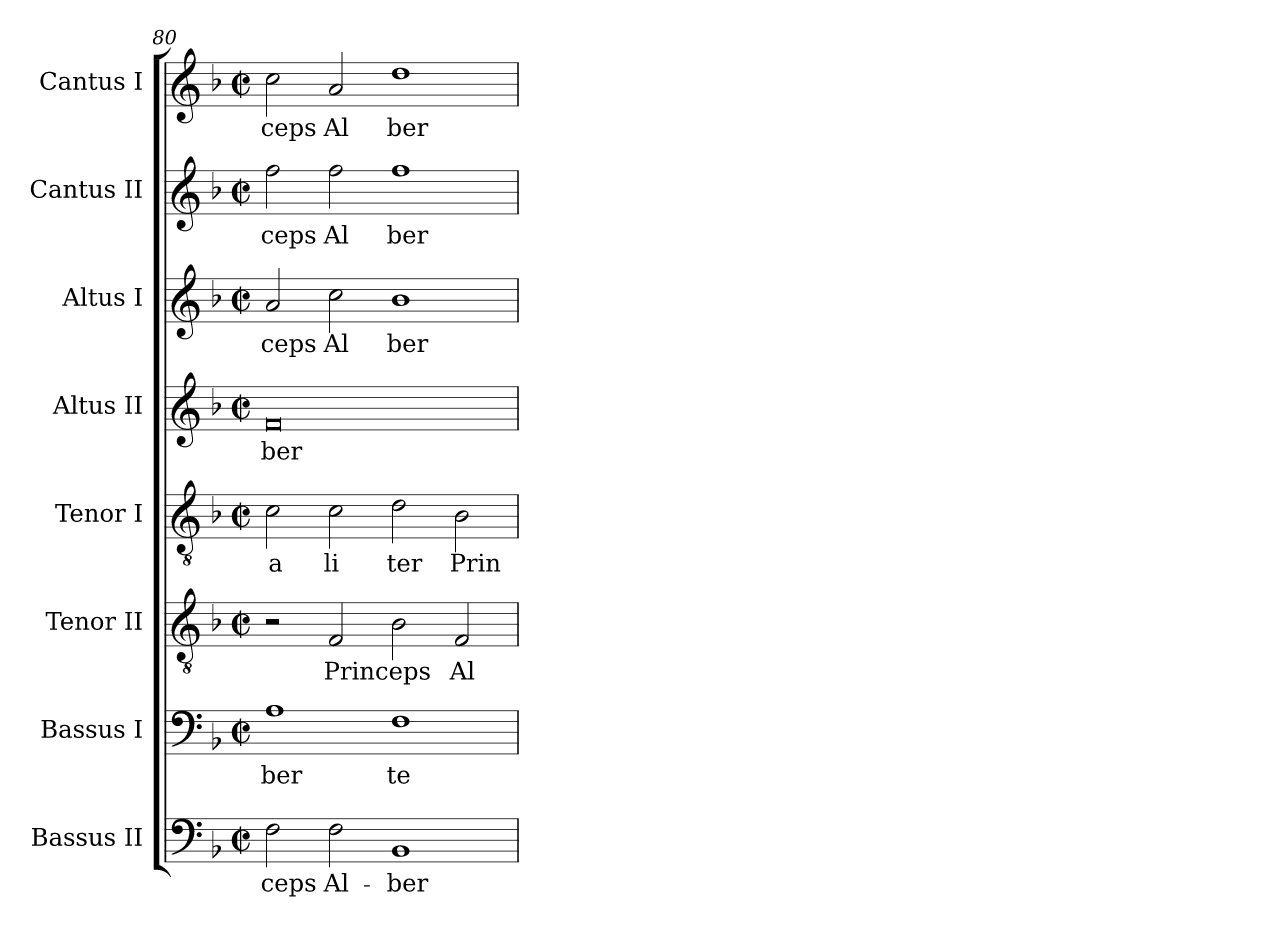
**kern	**text	**kern	**text	**kern	**text	**kern	**text	**kern	**text	**kern	**text	**kern	**text	**kern	**text
*part8	*part8	*part7	*part7	*part6	*part6	*part5	*part5	*part4	*part4	*part3	*part3	*part2	*part2	*part1	*part1
*staff8	*staff8	*staff7	*staff7	*staff6	*staff6	*staff5	*staff5	*staff4	*staff4	*staff3	*staff3	*staff2	*staff2	*staff1	*staff1
*I"Bassus II	*	*I"Bassus I	*	*I"Tenor II	*	*I"Tenor I	*	*I"Altus II	*	*I"Altus I	*	*I"Cantus II	*	*I"Cantus I	*
*I'B II	*	*I'B I	*	*I'T II	*	*I'T I	*	*I'A II	*	*I'A I	*	*	*	*	*
*clefF4	*	*clefF4	*	*clefGv2	*	*clefGv2	*	*clefG2	*	*clefG2	*	*clefG2	*	*clefG2	*
*k[b-]	*	*k[b-]	*	*k[b-]	*	*k[b-]	*	*k[b-]	*	*k[b-]	*	*k[b-]	*	*k[b-]	*
*F:	*	*F:	*	*F:	*	*F:	*	*F:	*	*F:	*	*F:	*	*F:	*
*M2/2	*	*M2/2	*	*M2/2	*	*M2/2	*	*M2/2	*	*M2/2	*	*M2/2	*	*M2/2	*
*met(c|)	*	*met(c|)	*	*met(c|)	*	*met(c|)	*	*met(c|)	*	*met(c|)	*	*met(c|)	*	*met(c|)	*
=80	=80	=80	=80	=80	=80	=80	=80	=80	=80	=80	=80	=80	=80	=80	=80
!	!LO:LY:b:cj	!	!LO:LY:b:cj	!	!	!	!LO:LY:b:cj	!	!LO:LY:b:cj	!	!LO:LY:b:cj	!	!LO:LY:b:cj	!	!LO:LY:b:cj
2F\	-ceps	1A	ber	2r	.	2c\	a	0f	-ber-	2a/	ceps	2ff\	ceps	2cc\	ceps
!	!LO:LY:b:cj	!	!	!	!LO:LY:b:cj	!	!LO:LY:b:cj	!	!	!	!LO:LY:b:cj	!	!LO:LY:b:cj	!	!LO:LY:b:cj
2F\	Al-	.	.	2F/	Princeps	2c\	li	.	.	2cc\	Al	2ff\	Al	2a/	Al
!	!LO:LY:b:cj	!	!LO:LY:b:cj	!	!	!	!LO:LY:b:cj	!	!	!	!LO:LY:b:cj	!	!LO:LY:b:cj	!	!LO:LY:b:cj
1BB-	-ber-	1F	te	2B-\	.	2d\	ter	.	.	1b-	ber	1ff	ber	1dd	ber
!	!	!	!	!	!LO:LY:b:cj	!	!LO:LY:b:cj	!	!	!	!	!	!	!	!
.	.	.	.	2F/	Al-	2B-\	Prin	.	.	.	.	.	.	.	.
=	=	=	=	=	=	=	=	=	=	=	=	=	=	=	=
*-	*-	*-	*-	*-	*-	*-	*-	*-	*-	*-	*-	*-	*-	*-	*-
